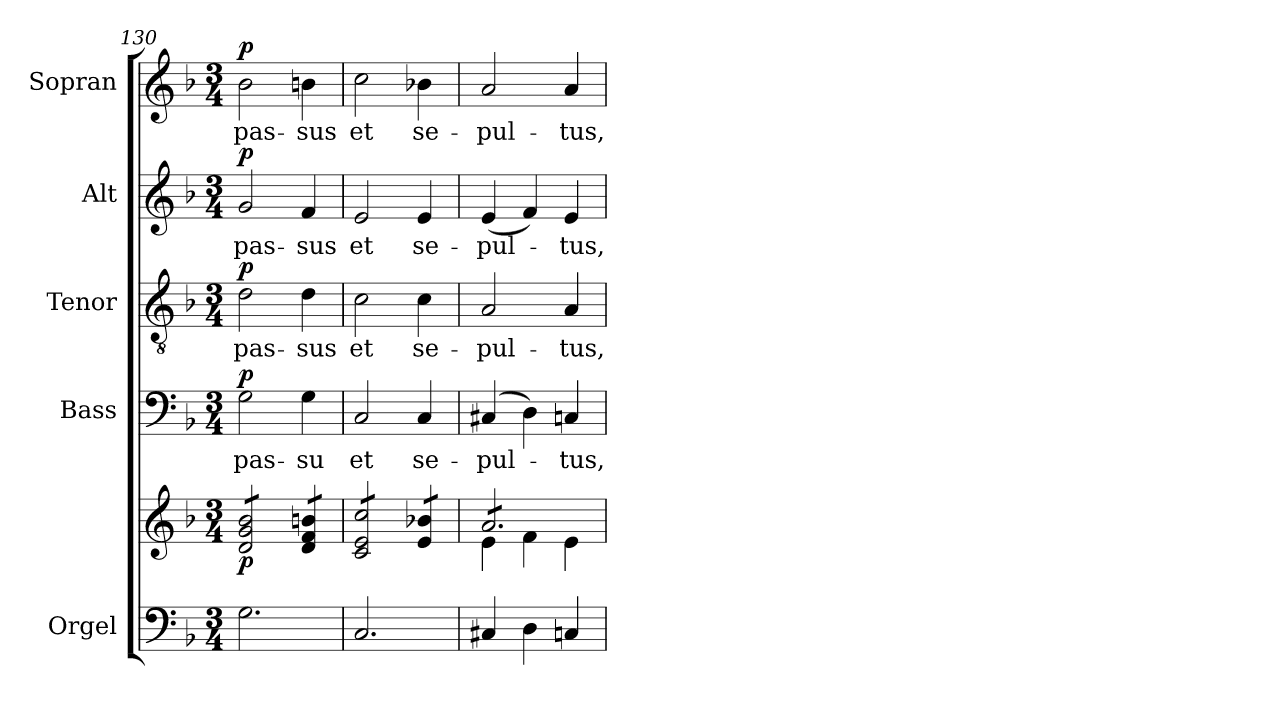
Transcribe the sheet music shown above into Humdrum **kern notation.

**kern	**kern	**dynam	**kern	**text	**dynam	**kern	**text	**dynam	**kern	**text	**dynam	**kern	**text	**dynam
*part5	*part5	*part5	*part4	*part4	*part4	*part3	*part3	*part3	*part2	*part2	*part2	*part1	*part1	*part1
*staff6	*staff5	*staff5/6	*staff4	*staff4	*staff4	*staff3	*staff3	*staff3	*staff2	*staff2	*staff2	*staff1	*staff1	*staff1
*I"Orgel	*	*	*I"Bass	*	*	*I"Tenor	*	*	*I"Alt	*	*	*I"Sopran	*	*
*I'Org.	*	*	*I'B.	*	*	*I'T.	*	*	*I'A.	*	*	*I'S.	*	*
*clefF4	*clefG2	*	*clefF4	*	*	*clefGv2	*	*	*clefG2	*	*	*clefG2	*	*
*k[b-]	*k[b-]	*	*k[b-]	*	*	*k[b-]	*	*	*k[b-]	*	*	*k[b-]	*	*
*F:	*F:	*	*F:	*	*	*F:	*	*	*F:	*	*	*F:	*	*
*M3/4	*M3/4	*	*M3/4	*	*	*M3/4	*	*	*M3/4	*	*	*M3/4	*	*
=130	=130	=130	=130	=130	=130	=130	=130	=130	=130	=130	=130	=130	=130	=130
!	!	!LO:DY:b	!	!LO:LY:b	!LO:DY:a	!	!LO:LY:b	!LO:DY:a	!	!LO:LY:b	!LO:DY:a	!	!LO:LY:b	!LO:DY:a
*	*tremolo	*	*	*	*	*	*	*	*	*	*	*	*	*
2.G\	8d/ 8g/ 8b-/L	p	2G\	pas-	p	2d\	pas-	p	2g/	pas-	p	2b-\	pas-	p
.	8d/ 8g/ 8b-/	.	.	.	.	.	.	.	.	.	.	.	.	.
.	8d/ 8g/ 8b-/	.	.	.	.	.	.	.	.	.	.	.	.	.
.	8d/ 8g/ 8b-/J	.	.	.	.	.	.	.	.	.	.	.	.	.
!	!	!	!	!LO:LY:b	!	!	!LO:LY:b	!	!	!LO:LY:b	!	!	!LO:LY:b	!
.	8d/ 8f/ 8bn/L	.	4G\	-su	.	4d\	-sus	.	4f/	-sus	.	4bn\	-sus	.
.	8d/ 8f/ 8bn/J	.	.	.	.	.	.	.	.	.	.	.	.	.
=131	=131	=131	=131	=131	=131	=131	=131	=131	=131	=131	=131	=131	=131	=131
!	!	!	!	!LO:LY:b	!	!	!LO:LY:b	!	!	!LO:LY:b	!	!	!LO:LY:b	!
2.C/	8c/ 8e/ 8cc/L	.	2C/	et	.	2c\	et	.	2e/	et	.	2cc\	et	.
.	8c/ 8e/ 8cc/	.	.	.	.	.	.	.	.	.	.	.	.	.
.	8c/ 8e/ 8cc/	.	.	.	.	.	.	.	.	.	.	.	.	.
.	8c/ 8e/ 8cc/J	.	.	.	.	.	.	.	.	.	.	.	.	.
!	!	!	!	!LO:LY:b	!	!	!LO:LY:b	!	!	!LO:LY:b	!	!	!LO:LY:b	!
.	8e/ 8b-X/L	.	4C/	se-	.	4c\	se-	.	4e/	se-	.	4b-X\	se-	.
.	8e/ 8b-X/J	.	.	.	.	.	.	.	.	.	.	.	.	.
=132	=132	=132	=132	=132	=132	=132	=132	=132	=132	=132	=132	=132	=132	=132
*	*^	*	*	*	*	*	*	*	*	*	*	*	*	*
!	!	!	!	!	!LO:LY:b	!	!	!LO:LY:b	!	!	!LO:LY:b	!	!	!LO:LY:b	!
4C#X/	8a/L	4e\	.	(4C#X/	-pul-	.	2A/	-pul-	.	(<4e/	-pul-	.	2a/	-pul-	.
.	8a/	.	.	.	.	.	.	.	.	.	.	.	.	.	.
4D\	8a/	4f\	.	4D\)	.	.	.	.	.	4f/)	.	.	.	.	.
.	8a/	.	.	.	.	.	.	.	.	.	.	.	.	.	.
!	!	!	!	!	!LO:LY:b	!	!	!LO:LY:b	!	!	!LO:LY:b	!	!	!LO:LY:b	!
4Cn/	8a/	4e\	.	4Cn/	-tus,	.	4A/	-tus,	.	4e/	-tus,	.	4a/	-tus,	.
.	8a/J	.	.	.	.	.	.	.	.	.	.	.	.	.	.
*	*Xtremolo	*	*	*	*	*	*	*	*	*	*	*	*	*	*
*	*v	*v	*	*	*	*	*	*	*	*	*	*	*	*	*
=	=	=	=	=	=	=	=	=	=	=	=	=	=	=
*-	*-	*-	*-	*-	*-	*-	*-	*-	*-	*-	*-	*-	*-	*-
